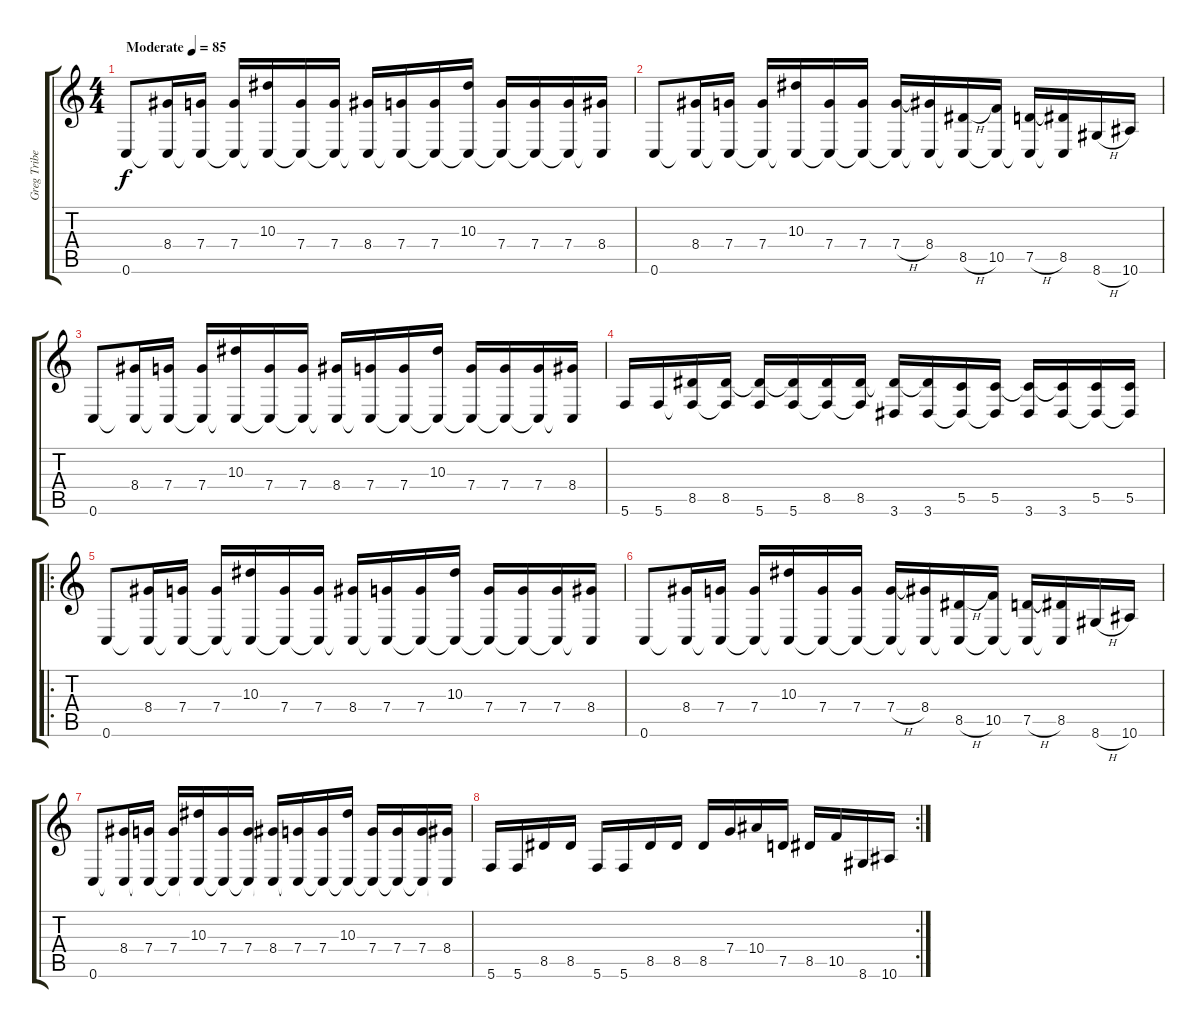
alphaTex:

\track ("Greg Tribett" "Greg Tribe") {instrument electricguitarclean}
\staff {score tabs}
\tuning (D4 A3 F3 C3 G2 C2) {hide}
\ts (4 4)
\tempo (85 "Moderate")
\clef g2
\ks c
0.6.8{dy f instrument electricguitarclean} (8.4 0.6{t}).16 (7.4 0.6{t}).16 (7.4 0.6{t}).16 (10.3 0.6{t}).16 (7.4 0.6{t}).16 (7.4 0.6{t}).16 (8.4 0.6{t}).16 (7.4 0.6{t}).16 (7.4 0.6{t}).16 (10.3 0.6{t}).16 (7.4 0.6{t}).16 (7.4 0.6{t}).16 (7.4 0.6{t}).16 (8.4 0.6{t}).16 |
0.6.8 (8.4 0.6{t}).16 (7.4 0.6{t}).16 (7.4 0.6{t}).16 (10.3 0.6{t}).16 (7.4 0.6{t}).16 (7.4 0.6{t}).16 (7.4{h} 0.6{t}).16 (8.4 0.6{t}).16 (8.5{h} 0.6{t}).16 (10.5 0.6{t}).16 (7.5{h} 0.6{t}).16 (8.5 0.6{t}).16 8.6{h}.16 10.6.16 |
0.6.8 (8.4 0.6{t}).16 (7.4 0.6{t}).16 (7.4 0.6{t}).16 (10.3 0.6{t}).16 (7.4 0.6{t}).16 (7.4 0.6{t}).16 (8.4 0.6{t}).16 (7.4 0.6{t}).16 (7.4 0.6{t}).16 (10.3 0.6{t}).16 (7.4 0.6{t}).16 (7.4 0.6{t}).16 (7.4 0.6{t}).16 (8.4 0.6{t}).16 |
5.6.16 5.6.16 (8.5 5.6{t}).16 (8.5 5.6{t}).16 (8.5{t} 5.6).16 (8.5{t} 5.6).16 (8.5 5.6{t}).16 (8.5 5.6{t}).16 (8.5{t} 3.6).16 (8.5{t} 3.6).16 (5.5 3.6{t}).16 (5.5 3.6{t}).16 (5.5{t} 3.6).16 (5.5{t} 3.6).16 (5.5 3.6{t}).16 (5.5 3.6{t}).16 |
\ro
0.6.8 (8.4 0.6{t}).16 (7.4 0.6{t}).16 (7.4 0.6{t}).16 (10.3 0.6{t}).16 (7.4 0.6{t}).16 (7.4 0.6{t}).16 (8.4 0.6{t}).16 (7.4 0.6{t}).16 (7.4 0.6{t}).16 (10.3 0.6{t}).16 (7.4 0.6{t}).16 (7.4 0.6{t}).16 (7.4 0.6{t}).16 (8.4 0.6{t}).16 |
0.6.8 (8.4 0.6{t}).16 (7.4 0.6{t}).16 (7.4 0.6{t}).16 (10.3 0.6{t}).16 (7.4 0.6{t}).16 (7.4 0.6{t}).16 (7.4{h} 0.6{t}).16 (8.4 0.6{t}).16 (8.5{h} 0.6{t}).16 (10.5 0.6{t}).16 (7.5{h} 0.6{t}).16 (8.5 0.6{t}).16 8.6{h}.16 10.6.16 |
0.6.8 (8.4 0.6{t}).16 (7.4 0.6{t}).16 (7.4 0.6{t}).16 (10.3 0.6{t}).16 (7.4 0.6{t}).16 (7.4 0.6{t}).16 (8.4 0.6{t}).16 (7.4 0.6{t}).16 (7.4 0.6{t}).16 (10.3 0.6{t}).16 (7.4 0.6{t}).16 (7.4 0.6{t}).16 (7.4 0.6{t}).16 (8.4 0.6{t}).16 |
\rc 2
5.6.16 5.6.16 8.5.16 8.5.16 5.6.16 5.6.16 8.5.16 8.5.16 8.5.16 7.4.16 10.4.16 7.5.16 8.5.16 10.5.16 8.6.16 10.6.16
